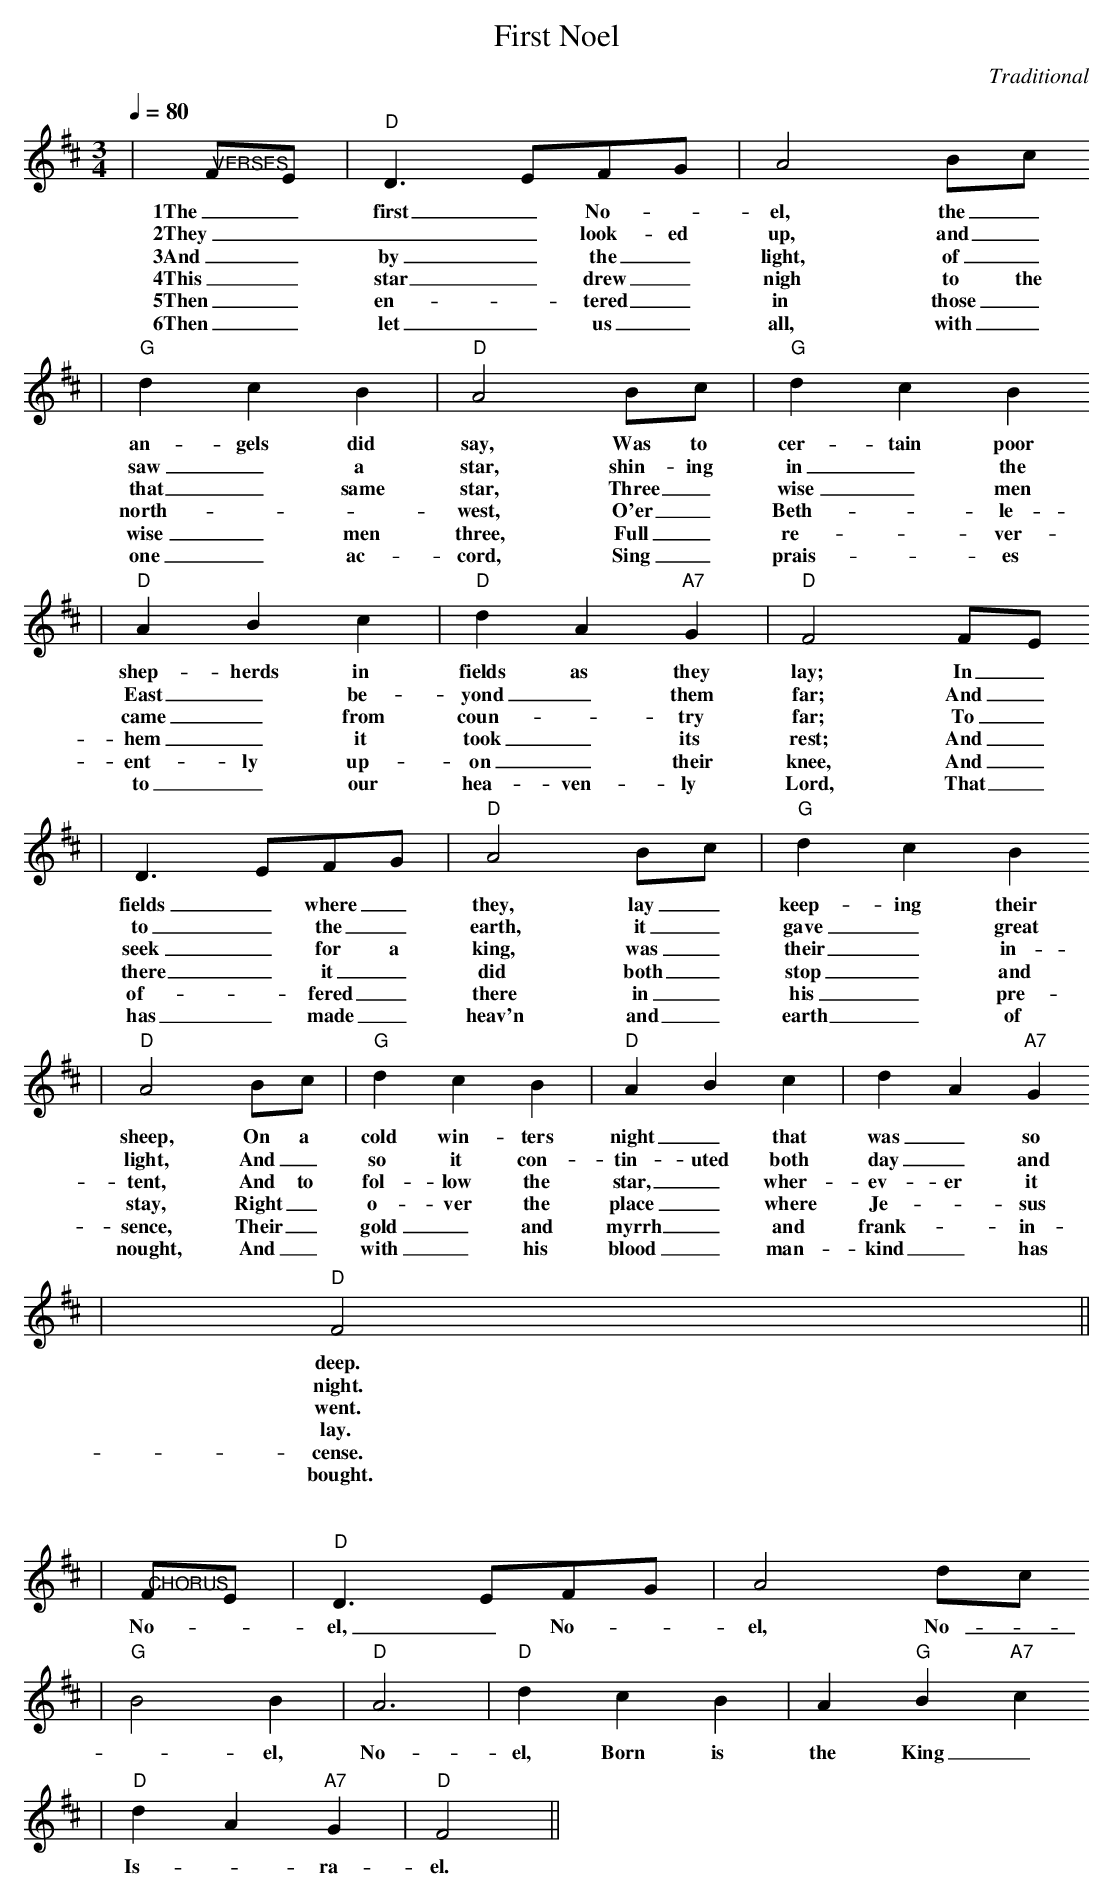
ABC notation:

X:1
T:First Noel
C:Traditional
M:3/4
L:1/4
Q:1/4=80
K:D
|"@VERSES"F/2E/2|"D"D3/2 E/2F/2G/2|A2 B/2c/2
w:1The_ first_ No-_el, the_
w:2They___ look-ed up, and_ saw_
w:3And_ by_ the_ light, of_
w:4This_ star_ drew_ nigh to the
w:5Then_ en-_tered_ in those_
w:6Then_ let_ us_ all, with_
|"G"d c B|"D"A2 B/2c/2|"G"d c B
w:an-gels did say, Was to cer-tain poor
w:saw_ a star, shin-ing in_ the
w:that_ same star, Three_ wise_ men
w:north-__west, O'er_ Beth-_le-
w:wise_ men three, Full_ re-_ver-
w:one_ ac-cord, Sing_ prais-_es
|"D"A B c|"D"d A "A7"G|"D"F2 F/2E/2
w:shep-herds in fields as they lay; In_
w:East_ be-yond_ them far; And_
w:came_ from coun-_ try far; To_
w:hem_ it took_ its rest; And_
w:ent-ly up-on_ their knee, And_
w:to_ our hea-ven-ly Lord, That_
|D3/2 E/2F/2G/2|"D"A2 B/2c/2|"G"d c B
w:fields_ where_ they, lay_ keep-ing their
w:to_ the_ earth, it_ gave_ great
w:seek_ for a king, was_ their_ in-
w:there_ it_ did both_ stop_ and
w:of-_fered_ there in_ his_ pre-
w:has_ made_ heav'n and_ earth_ of
|"D"A2 B/2c/2|"G"d c B|"D"A B c|d A "A7"G
w:sheep, On a cold win-ters night_ that was_ so
w:light, And_ so it con-tin-uted both day_ and
w:tent, And to fol-low the star, _wher-ev-er it
w:stay, Right_ o-ver the place_ where Je-_sus
w:sence, Their_ gold_ and myrrh_ and frank-_in-
w:nought, And_ with_ his blood_ man-kind_ has
|"D"F2||
w:deep.
w:night.
w:went.
w:lay.
w:cense.
w:bought.
|"@CHORUS"F/2E/2|"D"D3/2 E/2F/2G/2|A2 d/2c/2
w:No-_el, _No-_el, No-
|"G"B2 B|"D"A3|"D"d c B|A "G"B "A7"c
w:_el, No-el, Born is the King_ of
|"D"d A "A7"G|"D"F2||
w:Is-_ra-el.
